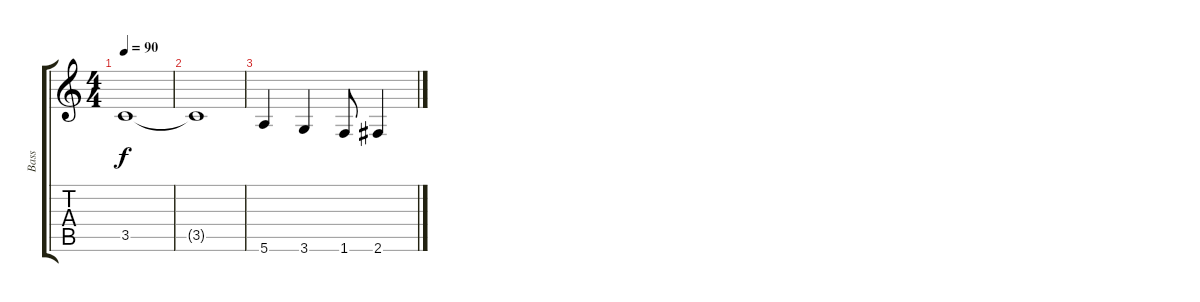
\track ("Bass" "Bass") {instrument electricbassfinger}
\staff {score tabs}
\tuning (E4 B3 G3 D3 A2 E2) {hide}
\ts (4 4)
\tempo 90
\clef g2
\ks c
3.5{t}.1{dy f} |
3.5{t}.1 |
5.6.4 3.6.4 1.6.8 2.6.4
